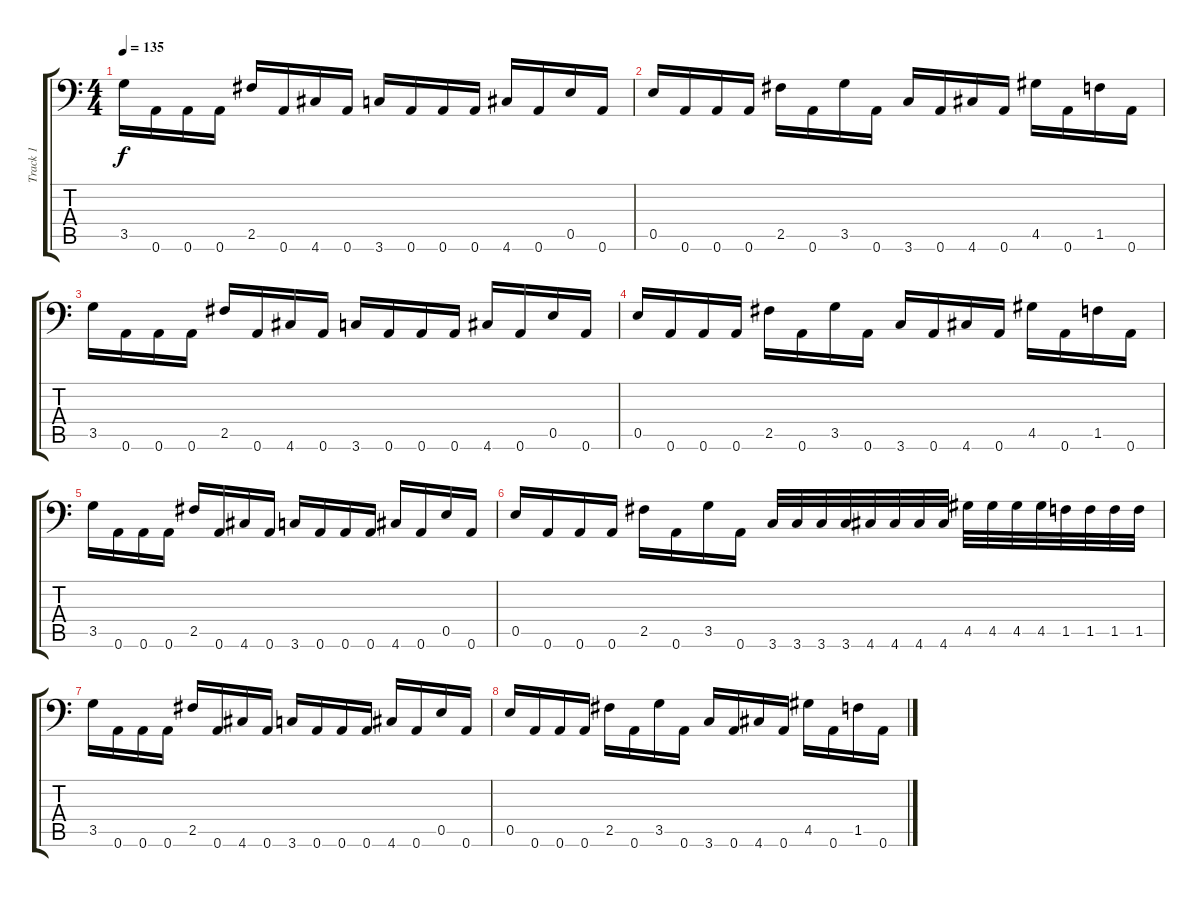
\track ("Track 1" "Track 1") {instrument distortionguitar}
\staff {score tabs}
\tuning (B3 Gb3 D3 A2 E2 A1) {hide}
\ts (4 4)
\tempo 135
\clef f4
\ks c
3.5.16{dy f} 0.6.16 0.6.16 0.6.16 2.5.16 0.6.16 4.6.16 0.6.16 3.6.16 0.6.16 0.6.16 0.6.16 4.6.16 0.6.16 0.5.16 0.6.16 |
0.5.16 0.6.16 0.6.16 0.6.16 2.5.16 0.6.16 3.5.16 0.6.16 3.6.16 0.6.16 4.6.16 0.6.16 4.5.16 0.6.16 1.5.16 0.6.16 |
3.5.16 0.6.16 0.6.16 0.6.16 2.5.16 0.6.16 4.6.16 0.6.16 3.6.16 0.6.16 0.6.16 0.6.16 4.6.16 0.6.16 0.5.16 0.6.16 |
0.5.16 0.6.16 0.6.16 0.6.16 2.5.16 0.6.16 3.5.16 0.6.16 3.6.16 0.6.16 4.6.16 0.6.16 4.5.16 0.6.16 1.5.16 0.6.16 |
3.5.16 0.6.16 0.6.16 0.6.16 2.5.16 0.6.16 4.6.16 0.6.16 3.6.16 0.6.16 0.6.16 0.6.16 4.6.16 0.6.16 0.5.16 0.6.16 |
0.5.16 0.6.16 0.6.16 0.6.16 2.5.16 0.6.16 3.5.16 0.6.16 3.6.32 3.6.32 3.6.32 3.6.32 4.6.32 4.6.32 4.6.32 4.6.32 4.5.32 4.5.32 4.5.32 4.5.32 1.5.32 1.5.32 1.5.32 1.5.32 |
3.5.16 0.6.16 0.6.16 0.6.16 2.5.16 0.6.16 4.6.16 0.6.16 3.6.16 0.6.16 0.6.16 0.6.16 4.6.16 0.6.16 0.5.16 0.6.16 |
0.5.16 0.6.16 0.6.16 0.6.16 2.5.16 0.6.16 3.5.16 0.6.16 3.6.16 0.6.16 4.6.16 0.6.16 4.5.16 0.6.16 1.5.16 0.6.16
